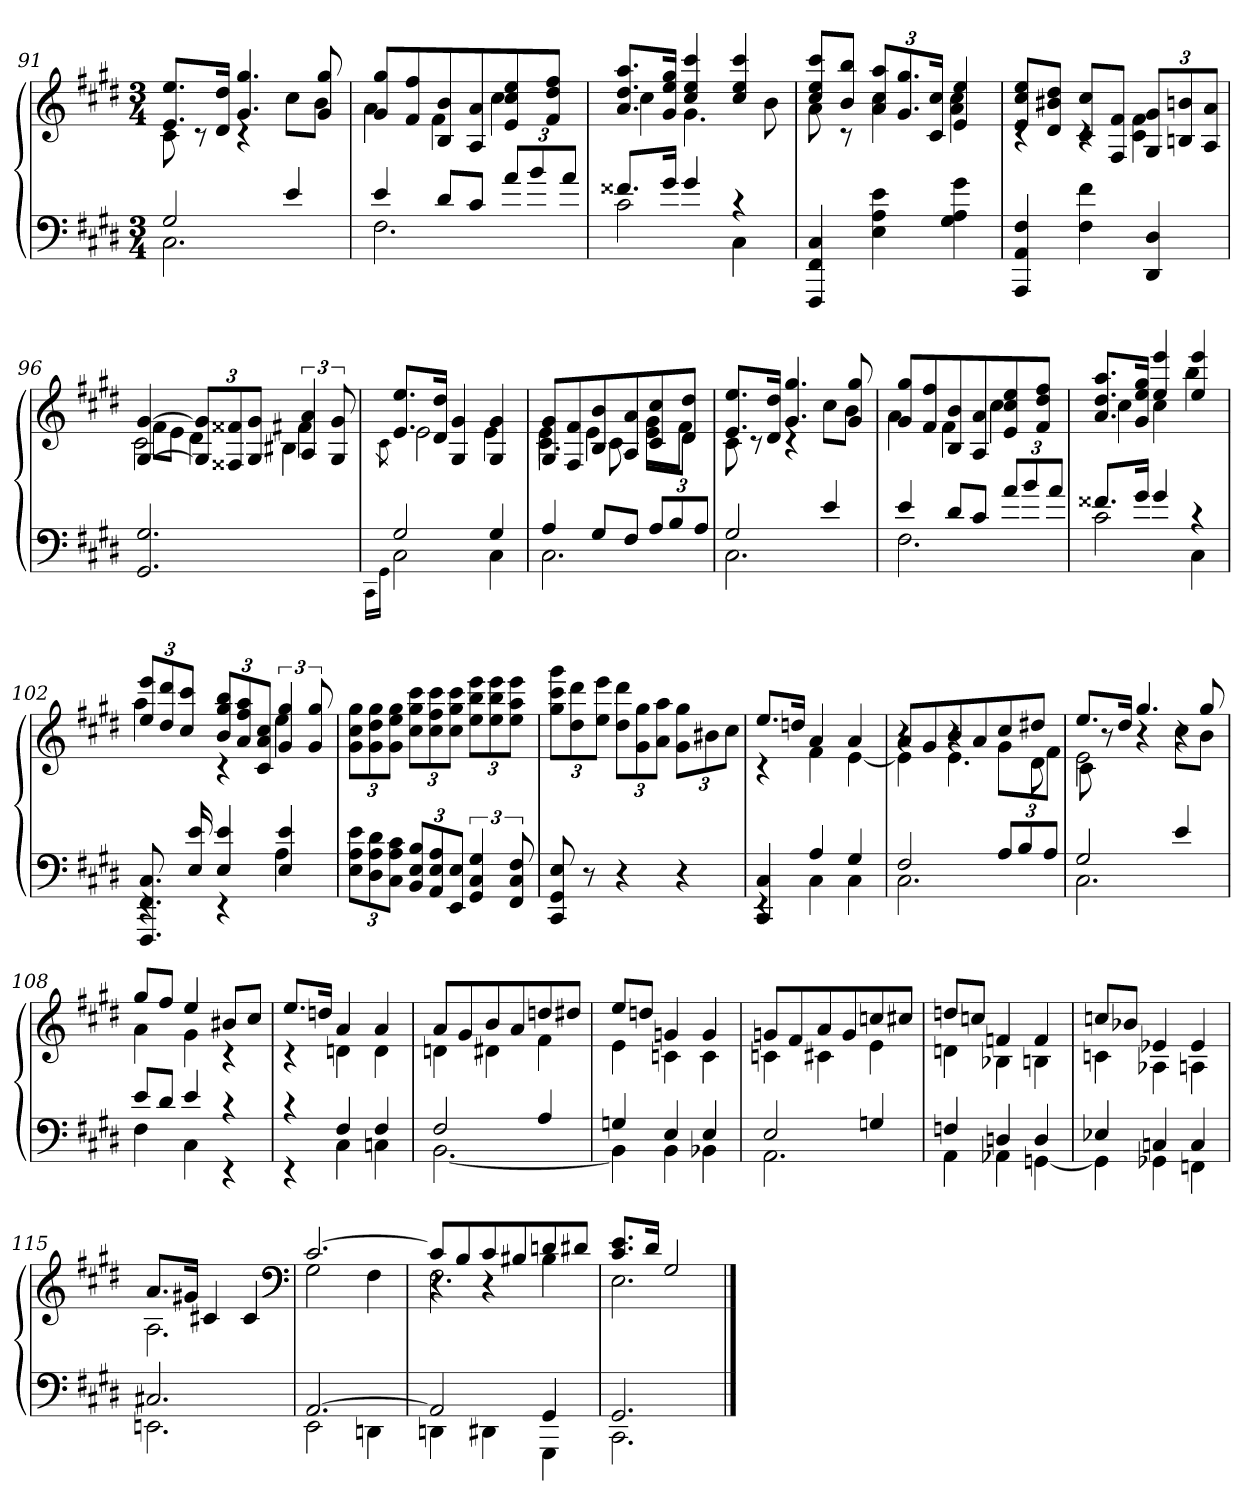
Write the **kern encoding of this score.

**kern	**kern
*part1	*part1
*staff2	*staff1
*clefF4	*clefG2
*k[f#c#g#d#]	*k[f#c#g#d#]
*c#:	*c#:
*M3/4	*M3/4
=91	=91
*^	*^
2G#	2.C#	8.e 8.eeL	8c#
.	.	.	8rc
.	.	16d# 16dd#Jk	.
.	.	4.g# 4.gg#	4rc
4e	.	.	8cc#L
.	.	8g# 8gg#	8bJ
=92	=92	=92	=92
4e	2.F#	8g# 8gg#L	4a
.	.	8f# 8ff#	.
8d#L	.	8B 8b	4f#
8c#J	.	8A 8a	.
12aL	.	8e 8cc# 8ee	4cc#
12b	.	.	.
.	.	8f# 8dd# 8ff#J	.
12aJ	.	.	.
=93	=93	=93	=93
8.f##XL	2c#	8.a 8.dd# 8.aaL	4cc#
16g#Jk	.	16g# 16ee 16gg#Jk	.
4g#	.	4cc# 4ee 4ccc#	4.g#
4rc	4C#	4cc# 4ee 4ccc#	.
.	.	.	8b
*v	*v	*	*
=94	=94	=94
4FFF# 4FF# 4C#	8cc# 8ee 8ccc#L	8a
.	8b 8bbJ	8rc
4E 4A 4e	12a 12aaL	4a 4cc#
.	12.g# 12.gg#	.
.	24c# 24cc#Jk	.
4G# 4A 4g#	4e 4ee	4a 4cc#
=95	=95	=95
4AAA 4AA 4F#	8e 8cc# 8eeL	4rc
.	8d# 8b#X 8dd#J	.
4F# 4f#	8c# 8cc#L	4rc
.	8F# 8f#J	.
4DD# 4D#	12G# 12g#L	4c# 4f#
.	12Bn 12bn	.
.	12A 12aJ	.
=96	=96	=96
*	*	*^
2.GG# 2.G#	[4G# [4g#	8f#L	2c#\
.	.	8eJ	.
.	12G#] 12g#]L	4d#	.
.	12F##X 12f##X	.	.
.	12G# 12g#J	.	.
.	6A 6a	4f#X	4B#X\
.	12G# 12g#	.	.
*	*v	*v	*v
=97	=97
*^	*
.	16qqCC#\LL	.
*	*	*^
.	16qqGG#\JJ	.	8qc#\
2G#	2C#	8.e 8.eeL	2e
.	.	16d# 16dd#Jk	.
.	.	4G# 4g#	.
4G#	4C#	4G# 4g#	4e
=98	=98	=98	=98
*	*	*	*^
4A	2.C#	8G# 8g#L	4e	4.c#\
.	.	8F# 8f#	.	.
8G#L	.	8B 8b	4e	.
8F#J	.	8A 8a	.	8c#\
12AL	.	8c# 8cc#	8g#L	8e\L
12B	.	.	.	.
.	.	8d# 8dd#J	8f#J	8d#\J
12AJ	.	.	.	.
*	*	*	*v	*v
=99	=99	=99	=99
2G#	2.C#	8.e 8.eeL	8c#
.	.	.	8rc
.	.	16d# 16dd#Jk	.
.	.	4.g# 4.gg#	4rc
4e	.	.	8cc#L
.	.	8g# 8gg#	8bJ
=100	=100	=100	=100
4e	2.F#	8g# 8gg#L	4a
.	.	8f# 8ff#	.
8d#L	.	8B 8b	4f#
8c#J	.	8A 8a	.
12aL	.	8e 8cc# 8ee	4cc#
12b	.	.	.
.	.	8f# 8dd# 8ff#J	.
12aJ	.	.	.
=101	=101	=101	=101
8.f##XL	2c#	8.a 8.dd# 8.aaL	4cc#
16g#Jk	.	16g# 16ee 16gg#Jk	.
4g#	.	4ee 4eee	4cc#
4rc	4C#	4ee 4eee	4bb
=102	=102	=102	=102
8.FFF# 8.FF# 8.C#	4rEE	12ee 12eeeL	4aa
.	.	12dd# 12ddd#	.
.	.	12cc# 12ccc#J	.
16E 16e	.	.	.
4E 4e	4rEE	12b 12gg# 12bbL	4rc
.	.	12a 12ff# 12aa	.
.	.	12c# 12a 12cc#J	.
4E 4e	4A	6g# 6gg#	4ee
.	.	12g# 12gg#	.
*v	*v	*	*
*	*v	*v
=103	=103
12E 12A 12eL	12g# 12cc# 12gg#L
12D# 12A 12d#	12g# 12dd# 12gg#
12C# 12A 12c#J	12g# 12ee 12gg#J
12BB 12E 12BL	12cc# 12gg# 12ccc#L
12AA 12E 12A	12cc# 12ff# 12ccc#
12EE 12EJ	12cc# 12gg# 12ccc#J
6GG# 6C# 6G#	12ee 12bb 12eeeL
.	12ee 12bb 12eee
12FF# 12C# 12F#	12ee 12aa 12eeeJ
=104	=104
8CC# 8GG# 8E	12gg# 12ccc# 12ggg#L
.	12dd# 12ddd#
8r	.
.	12ee 12eeeJ
4r	12dd# 12ddd#L
.	12g# 12gg#
.	12a 12aaJ
4r	12g# 12gg#L
.	12b#X
.	12cc#J
=105	=105
*^	*^
4CC# 4C#	4rEE	8.eeL	4rc
.	.	16ddnJk	.
4A	4C#	4a	4f#
4G#	4C#	4a	[4e
=106	=106	=106	=106
*	*	*	*^
2F#	2.C#	8aL	4e]	4r
.	.	8g#	.	.
.	.	8b	4.e	4r
.	.	8a	.	.
12AL	.	8cc#	.	8g#\L
12B	.	.	.	.
.	.	8dd#XJ	8d#	8f#\J
12AJ	.	.	.	.
=107	=107	=107	=107	=107
2G#	2.C#	8.eeL	2e	8c#\
.	.	.	.	8r
.	.	16dd#Jk	.	.
.	.	4.gg#	.	4r
4e	.	.	8cc#L	4r
.	.	8gg#	8bJ	.
*	*	*	*v	*v
=108	=108	=108	=108
8eL	4F#	8gg#L	4a
8d#J	.	8ff#J	.
4e	4C#	4ee	4g#
4rc	4rEE	8b#XL	4rc
.	.	8cc#J	.
=109	=109	=109	=109
4rc	4rEE	8.eeL	4rc
.	.	16ddnJk	.
4F#	4C#	4a	4dn
4F#	4Cn	4a	4d
=110	=110	=110	=110
2F#	[2.BB	8aL	4dn
.	.	8g#	.
.	.	8b	4d#X
.	.	8a	.
4A	.	8ddn	4f#
.	.	8dd#XJ	.
=111	=111	=111	=111
4Gn	4BB]	8eeL	4e
.	.	8ddnJ	.
4E	4BB	4gn	4cn
4E	4BB-X	4g	4c
=112	=112	=112	=112
2E	2.AA	8gnL	4cn
.	.	8f#	.
.	.	8a	4c#X
.	.	8g	.
4Gn	.	8ccn	4e
.	.	8cc#XJ	.
=113	=113	=113	=113
4Fn	4AA	8ddnL	4dn
.	.	8ccnJ	.
4Dn	4AA-X	4fn	4B-X
4D	[4GGn	4f	4Bn
=114	=114	=114	=114
4E-X	4GG]	8ccnL	4cn
.	.	8b-XJ	.
4Cn	4GG-X	4e-X	4A-X
4C	4FFn	4e-	4An
=115	=115	=115	=115
2.C#X	2.EEn	8.aL	2.A
.	.	16g#XJk	.
.	.	4c#X	.
.	.	4c#	.
*	*	*clefF4	*
=116	=116	=116	=116
[2.AA	2EE	[2.c#	2G#
.	4DDn	.	4F#
=117	=117	=117	=117
*	*	*	*^
2AA]	4DDn	8c#L]	2.F#	4r
.	.	8B	.	.
.	4DD#X	8c#	.	4r
.	.	8B#X	.	.
4GG#	4GGG#	8dn	.	4B#\
.	.	8d#XJ	.	.
*	*	*	*v	*v
=118	=118	=118	=118
2.GG#	2.CC#	8.c# 8.eL	2.E
.	.	16d#Jk	.
.	.	2G#	.
*v	*v	*	*
*	*v	*v
==	==
*-	*-
